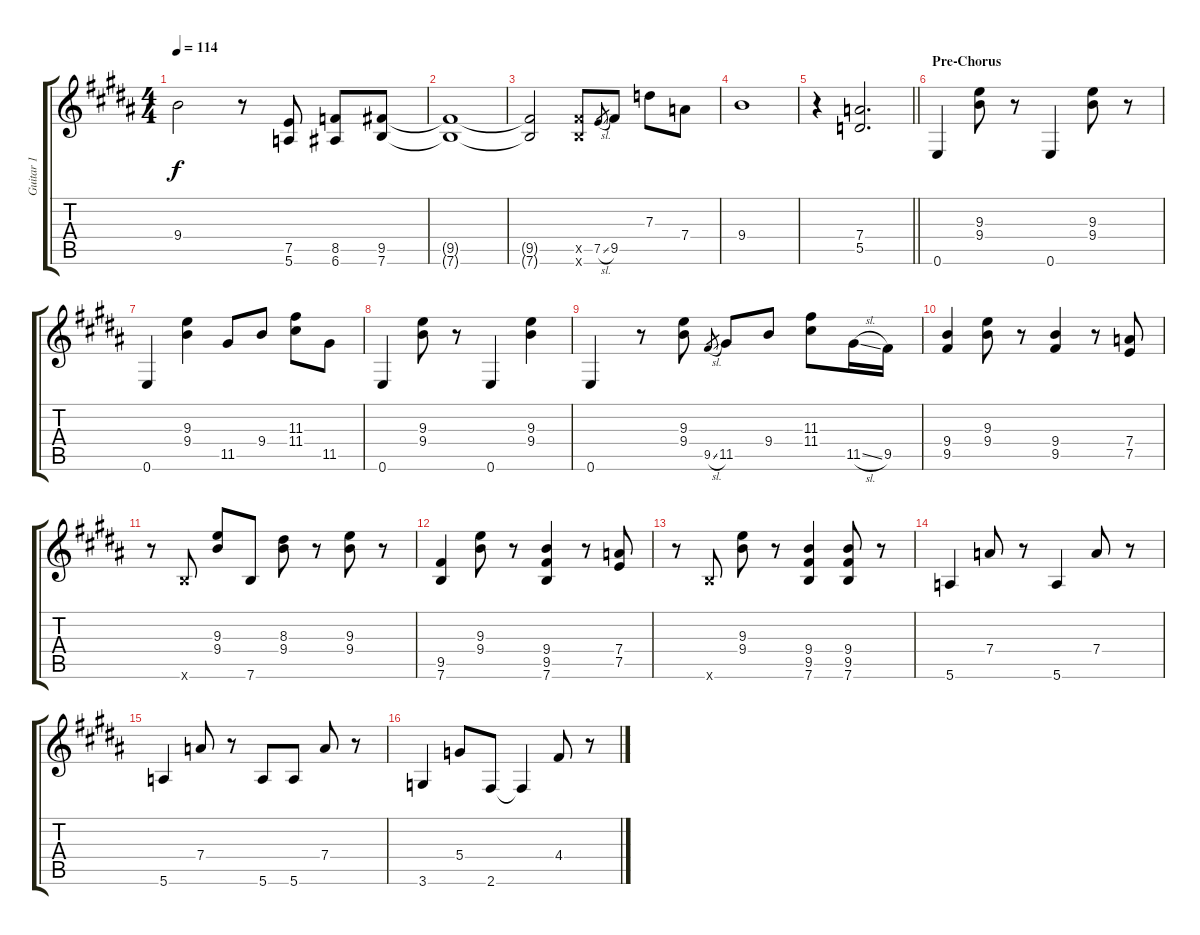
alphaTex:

\track ("Guitar 1" "Guitar 1") {instrument overdrivenguitar}
\staff {score tabs}
\tuning (E4 B3 G3 D3 A2 E2) {hide}
\ts (4 4)
\tempo 114
\clef g2
\ks g#minor
9.4{t}.2{dy f} r.8 (7.5 5.6).8 (8.5 6.6).8 (9.5 7.6).8 |
(9.5{t} 7.6{t}).1 |
\ks b
(9.5{t} 7.6{t}).2 (9.5{x} 7.6{x}).8 7.5{sl}.8{gr} 9.5.8 7.3.8 7.4.8 |
\ks g#minor
9.4.1 |
\barLineRight lightlight
r.4 (7.4 5.5).2{d} |
\section ("" "Pre-Chorus")
0.6.4 (9.3 9.4).8 r.8 0.6.4 (9.3 9.4).8 r.8 |
\ks b
0.6.4 (9.3 9.4).4 11.5.8 9.4.8 (11.3 11.4).8 11.5.8 |
\ks g#minor
0.6.4 (9.3 9.4).8 r.8 0.6.4 (9.3 9.4).4 |
0.6.4 r.8 (9.3 9.4).8 9.5{sl}.8{gr} 11.5.8 9.4.8 (11.3 11.4).8 11.5{sl}.16 9.5.16 |
(9.4 9.5).4 (9.3 9.4).8 r.8 (9.4 9.5).4 r.8 (7.4 7.5).8 |
\ks b
r.8 7.6{x}.8 (9.3 9.4).8 7.6.8 (8.3 9.4).8 r.8 (9.3 9.4).8 r.8 |
\ks g#minor
(9.5 7.6).4 (9.3 9.4).8 r.8 (9.4 9.5 7.6).4 r.8 (7.4 7.5).8 |
r.8 7.6{x}.8 (9.3 9.4).8 r.8 (9.4 9.5 7.6).4 (9.4 9.5 7.6).8 r.8 |
5.6.4 7.4.8 r.8 5.6.4 7.4.8 r.8 |
\ks b
5.6.4 7.4.8 r.8 5.6.8 5.6.8 7.4.8 r.8 |
\ks g#minor
3.6.4 5.4.8 2.6.8 2.6{t}.4 4.4.8 r.8
